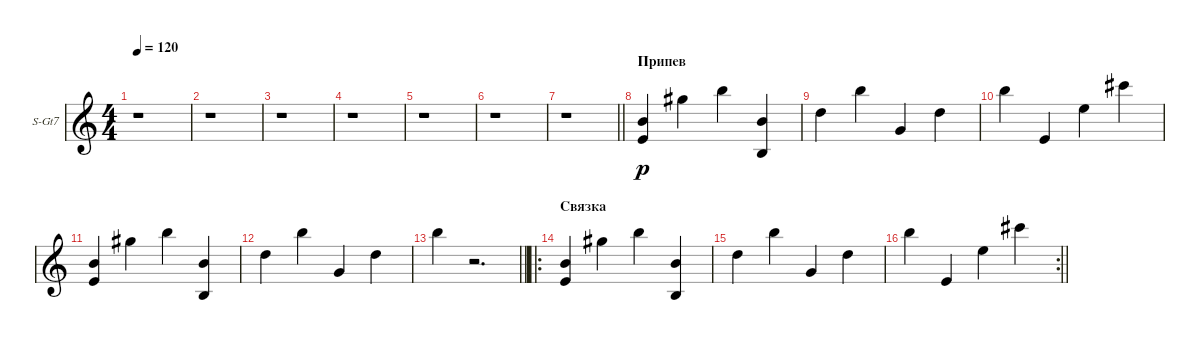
\bracketExtendMode groupsimilarinstruments
\firstSystemTrackNameOrientation horizontal
\otherSystemsTrackNameOrientation horizontal
\track ("Acoustic Piano (Staff 1)" "S-Gt7") {instrument acousticgrandpiano}
\staff {score}
\tuning (E4 B3 G3 D3 A2 E2 B1)
\displaytranspose 12
\ts (4 4)
\tempo 120
\clef g2
\ks c
r.1{dy p} |
r.1 |
r.1 |
r.1 |
r.1 |
r.1 |
\barLineRight lightlight
r.1 |
\section ("" "Припев")
(0.2 2.4).4 4.1.4 7.1.4 (0.2 2.5).4 |
3.2.4 7.1.4 0.3.4 3.2.4 |
7.1.4 2.4.4 0.1.4 9.1.4 |
(0.2 2.4).4 4.1.4 7.1.4 (0.2 2.5).4 |
3.2.4 7.1.4 0.3.4 3.2.4 |
\barLineRight lightlight
7.1.4 r.2{d} |
\ro
\section ("" "Связка")
(0.2 2.4).4 4.1.4 7.1.4 (0.2 2.5).4 |
3.2.4 7.1.4 0.3.4 3.2.4 |
\rc 2
\barLineRight lightlight
7.1.4 2.4.4 0.1.4 9.1.4
